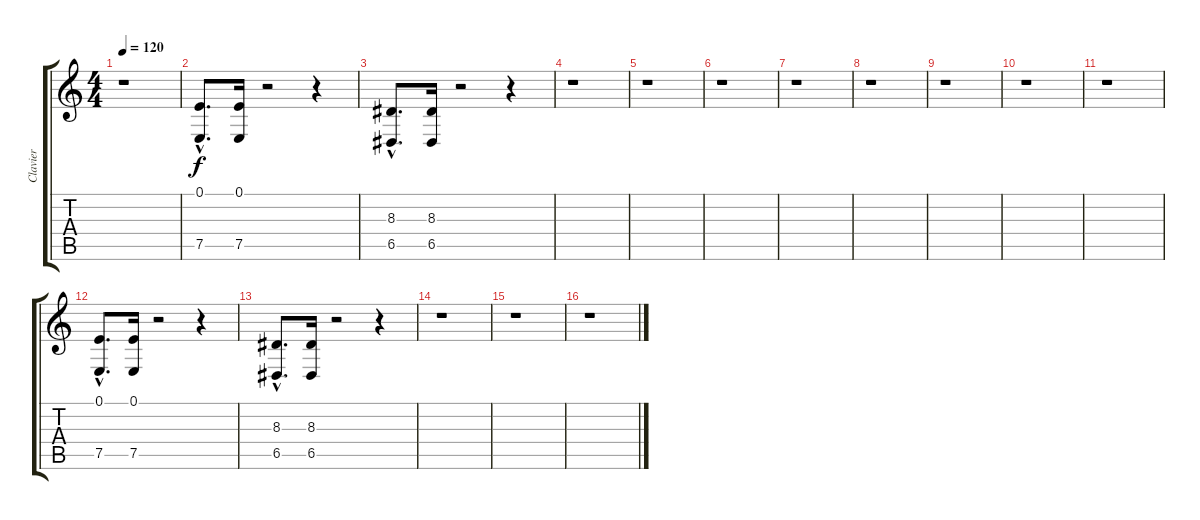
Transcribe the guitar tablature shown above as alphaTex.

\track ("Clavier" "Clavier") {instrument brasssection}
\staff {score tabs}
\tuning (E4 B3 G3 D3 A2 E2) {hide}
\ts (4 4)
\tempo 120
\clef g2
\ks c
r.1{dy f} |
(0.1{hac} 7.5{hac}).8{d} (0.1 7.5).16 r.2 r.4 |
(8.3{hac} 6.5{hac}).8{d} (8.3 6.5).16 r.2 r.4 |
r.1 |
r.1 |
r.1 |
r.1 |
r.1 |
r.1 |
r.1 |
r.1 |
(0.1{hac} 7.5{hac}).8{d} (0.1 7.5).16 r.2 r.4 |
(8.3{hac} 6.5{hac}).8{d} (8.3 6.5).16 r.2 r.4 |
r.1 |
r.1 |
r.1
